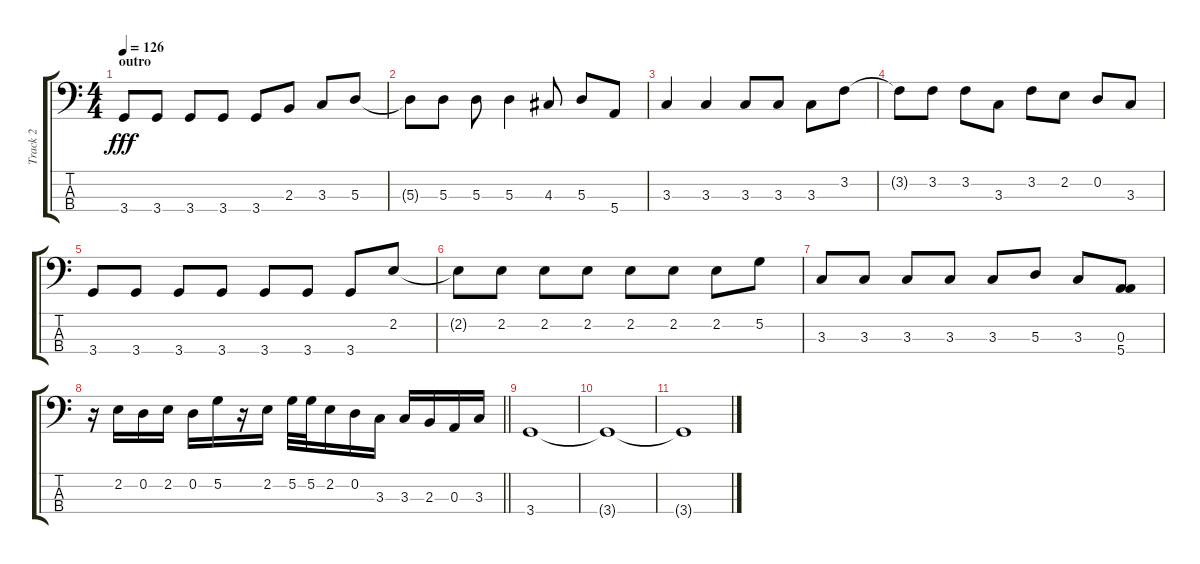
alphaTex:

\track ("Track 2" "Track 2") {instrument electricbassfinger}
\staff {score tabs}
\tuning (G2 D2 A1 E1) {hide}
\ts (4 4)
\section ("" "outro")
\tempo 126
\clef f4
\ks c
3.4.8{dy fff} 3.4.8 3.4.8 3.4.8 3.4.8 2.3.8 3.3.8 5.3.8 |
5.3{t}.8 5.3.8 5.3.8 5.3.4 4.3.8 5.3.8 5.4.8 |
3.3.4 3.3.4 3.3.8 3.3.8 3.3.8 3.2.8 |
3.2{t}.8 3.2.8 3.2.8 3.3.8 3.2.8 2.2.8 0.2.8 3.3.8 |
3.4.8 3.4.8 3.4.8 3.4.8 3.4.8 3.4.8 3.4.8 2.2.8 |
2.2{t}.8 2.2.8 2.2.8 2.2.8 2.2.8 2.2.8 2.2.8 5.2.8 |
3.3.8 3.3.8 3.3.8 3.3.8 3.3.8 5.3.8 3.3.8 (0.3 5.4).8 |
\barLineRight lightlight
r.16 2.2.16 0.2.16 2.2.16 0.2.16 5.2.16 r.16 2.2.16 5.2.32 5.2.32 2.2.16 0.2.16 3.3.16 3.3.16 2.3.16 0.3.16 3.3.16 |
3.4.1{volume 0} |
3.4{t}.1 |
3.4{t}.1
